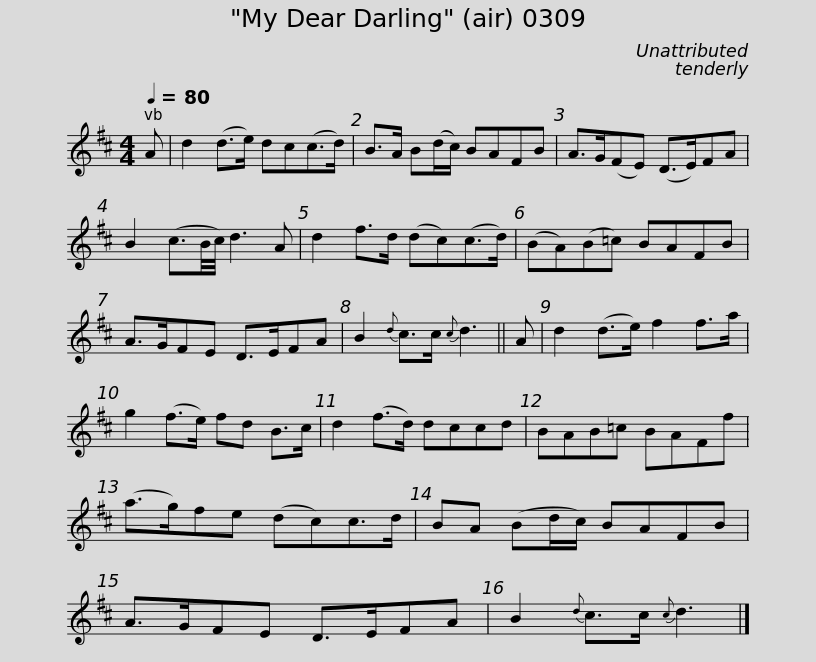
X:1
L:1/8
Q:1/4=80
M:4/4
I:linebreak $
K:D
V:1 treble
V:1
 A | d2 (d>e) dc(c>d) | B>A B(d/c/) BAFB | A>G(FE) (D>E)FA | B2 (c3/2B/4c/4) d3 A | %5
 d2 f>d (dc)(c>d) |$ (BA)(B=c) BAFB | A>GFE D>EFA | B2{d} c>c{c} d3 || A | %10
 d2 (d>e) f2 f>a | g2 (f>e) fd B>c |$ d2 (f>d) dccd | BAB=c BAFf | (a>g)fe (dc)c>d | %15
 BA (Bd/c/) BAFB | A>GFE D>EFA |$ B2{d} c>c{c} d3 |] %18
